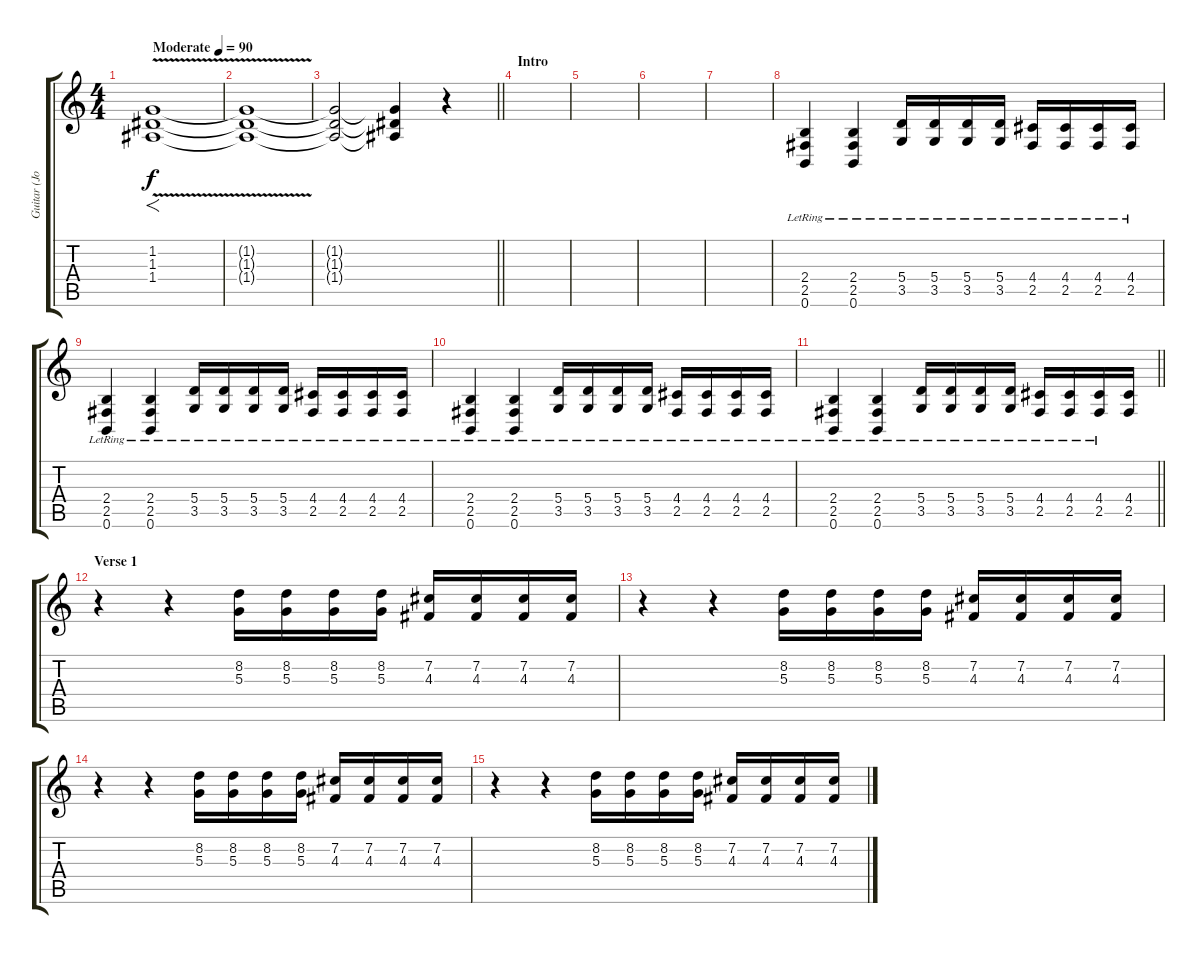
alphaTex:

\track ("Guitar (Johnny Santos)" "Guitar (Jo") {instrument overdrivenguitar}
\staff {score tabs}
\tuning (B3 Gb3 D3 A2 E2 B1) {hide}
\ts (4 4)
\tempo (90 "Moderate")
\clef g2
\ks c
(1.2 1.3{v} 1.4).1{f dy f instrument overdrivenguitar} |
(1.2{t} 1.3{t} 1.4{t}).1 |
\barLineRight lightlight
(1.2{t} 1.3{t} 1.4{t}).2 (1.2{t} 1.3{t} 1.4{t}).4 r.4 |
\section ("" "Intro")
|
|
|
|
(2.4{lr} 2.5{lr} 0.6{lr}).4 (2.4{lr} 2.5{lr} 0.6).4 (5.4 3.5{lr}).16 (5.4 3.5{lr}).16 (5.4 3.5{lr}).16 (5.4 3.5{lr}).16 (4.4{lr} 2.5{lr}).16 (4.4{lr} 2.5{lr}).16 (4.4{lr} 2.5{lr}).16 (4.4{lr} 2.5{lr}).16 |
(2.4{lr} 2.5{lr} 0.6{lr}).4 (2.4{lr} 2.5{lr} 0.6{lr}).4 (5.4 3.5{lr}).16 (5.4 3.5{lr}).16 (5.4 3.5{lr}).16 (5.4 3.5{lr}).16 (4.4{lr} 2.5{lr}).16 (4.4{lr} 2.5{lr}).16 (4.4{lr} 2.5{lr}).16 (4.4{lr} 2.5{lr}).16 |
(2.4{lr} 2.5{lr} 0.6{lr}).4 (2.4{lr} 2.5{lr} 0.6{lr}).4 (5.4 3.5{lr}).16 (5.4 3.5{lr}).16 (5.4 3.5{lr}).16 (5.4 3.5{lr}).16 (4.4{lr} 2.5{lr}).16 (4.4{lr} 2.5{lr}).16 (4.4{lr} 2.5{lr}).16 (4.4{lr} 2.5{lr}).16 |
\barLineRight lightlight
(2.4{lr} 2.5{lr} 0.6{lr}).4 (2.4{lr} 2.5{lr} 0.6{lr}).4 (5.4 3.5{lr}).16 (5.4 3.5{lr}).16 (5.4 3.5{lr}).16 (5.4 3.5{lr}).16 (4.4{lr} 2.5{lr}).16 (4.4{lr} 2.5{lr}).16 (4.4{lr} 2.5{lr}).16 (4.4 2.5).16 |
\section ("" "Verse 1")
r.4 r.4 (8.2 5.3).16 (8.2 5.3).16 (8.2 5.3).16 (8.2 5.3).16 (7.2 4.3).16 (7.2 4.3).16 (7.2 4.3).16 (7.2 4.3).16 |
r.4 r.4 (8.2 5.3).16 (8.2 5.3).16 (8.2 5.3).16 (8.2 5.3).16 (7.2 4.3).16 (7.2 4.3).16 (7.2 4.3).16 (7.2 4.3).16 |
r.4 r.4 (8.2 5.3).16 (8.2 5.3).16 (8.2 5.3).16 (8.2 5.3).16 (7.2 4.3).16 (7.2 4.3).16 (7.2 4.3).16 (7.2 4.3).16 |
r.4 r.4 (8.2 5.3).16 (8.2 5.3).16 (8.2 5.3).16 (8.2 5.3).16 (7.2 4.3).16 (7.2 4.3).16 (7.2 4.3).16 (7.2 4.3).16
